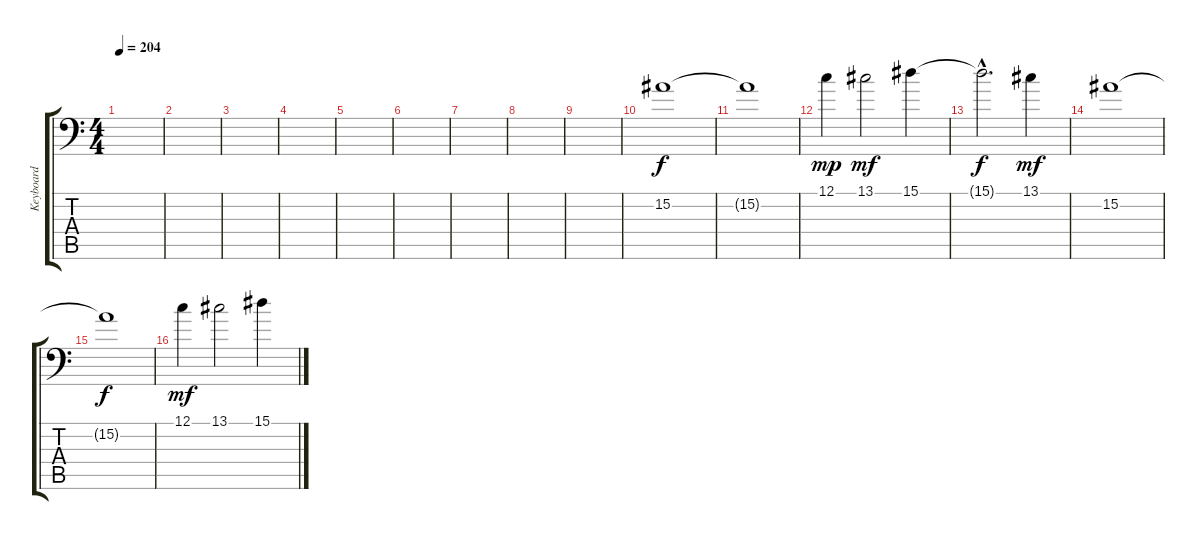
\track ("Keyboard" "Keyboard") {instrument drawbarorgan}
\staff {score tabs}
\tuning (C4 G3 Eb3 Bb2 F2 Bb1) {hide}
\ts (4 4)
\tempo 204
\clef f4
\ks c
|
|
|
|
|
|
|
|
|
15.2.1 |
15.2{t}.1{dy f} |
12.1.4{dy mp} 13.1.2{dy mf} 15.1.4 |
15.1{hac t}.2{d dy f} 13.1.4{dy mf} |
15.2.1 |
15.2{t}.1{dy f} |
12.1.4{dy mf} 13.1.2 15.1.4
